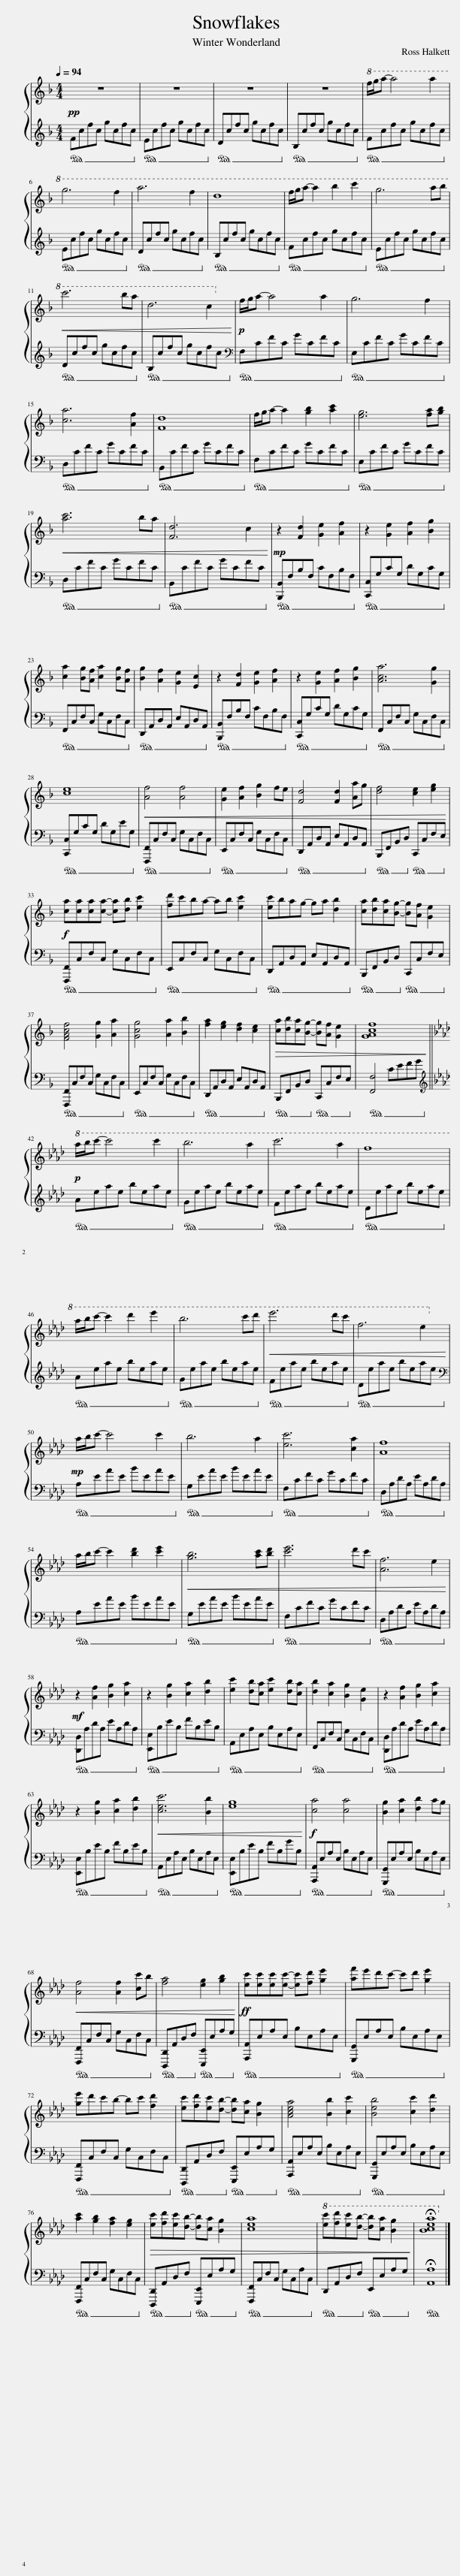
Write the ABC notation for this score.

X:1
%%score { 1 | 2 }
L:1/8
Q:1/4=94
M:4/4
I:linebreak $
K:F
V:1 treble
V:2 treble
V:1
!pp! z8 | z8 | z8 | z8 |!8va(! f'/g'/a'- a'4 a'2 |$ %5
 g'6 f'2 | a'6 f'2 | d'8 | f'/g'/a'- a'2 b'2 c''2 | g'6 a'b' |$ %10
!<(! c''6 b'a' | d'6 c'2!8va)!!<)! |!p! f/g/a- a4 a2 | g6 f2 |$ [ca]6 [Af]2 | %15
 [Fd]8 | f/g/a- a2 [gb]2 [ac']2 | [eg]6 [fa][gb] |$!<(! [ac']6 ba | [Fd]6 c2!<)! | %20
!mp! z2 [Fd]2 [Ge]2 [Af]2 | z2 [Ge]2 [Af]2 [Bg]2 |$ [ca]2 [Bg][Af] [ca]2 [Bg][Af] | [Bg]2 [Af]2 [Ge]2 [Ec]2 | z2 [Fd]2 [Ge]2 [Af]2 | %25
 z2 [Ge]2 [Af]2 [Bg]2 | [Aca]6 [Gg]2 |$ [ce]8 |!<(! [Af]4 [Af]4 | [Ge]2 [Af]2 [Bg]2 fe | %30
 [Fd]4 [Fd]2 [Aa]g | [df]4 [ce]2 [eg]2!<)! |$!f! [ca][ca][ca][ca]- [ca][db] [ec']2 | [fd']c'ba- ab [ec']2 | [ec']bag- ga [db]2 | %35
 [ca][db][ca][Bg]- [Bg][Af] [Ge]2 |$ [FAcf]4 [Gg]2 [Aa]2 | [Gcg]4 [Aa]2 [Bb]2 | [fa]2 [eg]2 [df]2 [ce]2 |!>(! [ca][db][ca][Bg]- [Bg][Af] [Ge]2 | %40
 [GAcf]8!>)! ||$[K:Ab]!p!!8va(! a'/b'/c''- c''4 c''2 | b'6 a'2 | c''6 a'2 | f'8 |$ %45
 a'/b'/c''- c''2 d''2 e''2 | b'6 c''d'' |!<(! e''6 d''c'' | f'6 e'2!8va)!!<)! |$!mp! a/b/c'- c'4 c'2 | %50
 b6 a2 | [ec']6 [ca]2 | [Af]8 |$ a/b/c'- c'2 [bd']2 [c'e']2 |!<(! [gb]6 [ac'][bd'] | %55
 [c'e']6 d'c' | [Af]6 e2!<)! |$!mf! z2 [Af]2 [Bg]2 [ca]2 | z2 [Bg]2 [ca]2 [db]2 | [ec']2 [db][ca] [ec']2 [db][ca] | %60
 [db]2 [ca]2 [Bg]2 [Ge]2 | z2 [Af]2 [Bg]2 [ca]2 |$ z2 [Bg]2 [ca]2 [db]2 |!<(! [cec']6 [Bb]2 | [eg]8!<)! | %65
!f! [ca]4 [ca]4 | [Bg]2 [ca]2 [db]2 ag |$!<(! [Af]4 [Af]2 [cc']b | [fa]4 [eg]2 [gb]2!<)! |!ff! [ec'][ec'][ec'][ec']- [ec'][fd'] [ge']2 | %70
 [af']e'd'c'- c'd' [ge']2 |$ [ge']d'c'b- bc' [fd']2 | [ec'][fd'][ec'][db]- [db][ca] [Bg]2 | [Acea]4 [Bb]2 [cc']2 | [Beb]4 [cc']2 [dd']2 |$ %75
 [ac']2 [gb]2 [fa]2 [eg]2 |!>(! [ec'][fd'][ec'][db]- [db][ca] [Bg]2 | [cea]8 |!8va(! [e'c''][f'd''][e'c''][d'b']- [d'b'][c'a'] [bg']2!>)! | !fermata![bc'e'a']8!8va)! |] %80
V:2
!ped! Fcfc gcfc!ped-up! |!ped! Ecfc gcfc!ped-up! |!ped! Dcfc gcfc!ped-up! |!ped! B,cfc gcfc!ped-up! |!ped! Fcfc gcfc!ped-up! |$ %5
!ped! Ecfc gcfc!ped-up! |!ped! Dcfc gcfc!ped-up! |!ped! B,cfc gcfc!ped-up! |!ped! Fcfc gcfc!ped-up! |!ped! Ecfc gcfc!ped-up! |$ %10
!ped! Dcfc gcfc!ped-up! |!ped! B,cfc gcfc!ped-up! |[K:bass]!ped! F,CFC GCFC!ped-up! |!ped! E,CFC GCFC!ped-up! |$!ped! D,CFC GCFC!ped-up! | %15
!ped! B,,CFC GCFC!ped-up! |!ped! F,CFC GCFC!ped-up! |!ped! E,CFC GCFC!ped-up! |$!ped! D,CFC GCFC!ped-up! |!ped! B,,CFC GCFC!ped-up! | %20
!ped! [B,,,B,,]F,B,F, CF,B,F,!ped-up! |!ped! [C,,C,]G,CG, DG,CG,!ped-up! |$!ped! F,,C,F,C, G,C,F,C,!ped-up! |!ped! D,,A,,D,A,, E,A,,D,A,,!ped-up! |!ped! [B,,,B,,]F,B,F, CF,B,F,!ped-up! | %25
!ped! [C,,C,]G,CG, DG,CG,!ped-up! |!ped! F,,C,F,C, G,C,F,C,!ped-up! |$!ped! [C,,C,]G,CG, DG,EG,!ped-up! |!ped! [F,,,F,,]C,F,C, G,C,F,C,!ped-up! |!ped! E,,C,F,C, G,C,F,C,!ped-up! | %30
!ped! D,,A,,D,A,, E,A,,D,A,,!ped-up! |!ped! B,,,F,,B,,D,!ped-up!!ped! C,,C,F,E,!ped-up! |$!ped! [F,,,F,,]C,F,C, G,C,F,C,!ped-up! |!ped! E,,C,F,C, G,C,F,C,!ped-up! |!ped! D,,A,,D,A,, E,A,,D,A,,!ped-up! | %35
!ped! B,,,F,,B,,D,!ped-up!!ped! C,,C,F,E,!ped-up! |$!ped! [F,,,F,,]C,F,C, G,C,F,C,!ped-up! |!ped! E,,C,F,C, G,C,F,C,!ped-up! |!ped! D,,A,,D,A,, E,A,,D,A,,!ped-up! |!ped! B,,,F,,B,,D,!ped-up!!ped! C,,C,F,E,!ped-up! | %40
!ped! [F,,A,]4 CEFG!ped-up! ||$[K:Ab][K:treble]!ped! Aeae beae!ped-up! |!ped! Geae beae!ped-up! |!ped! Feae beae!ped-up! |!ped! Deae beae!ped-up! |$ %45
!ped! Aeae beae!ped-up! |!ped! Geae beae!ped-up! |!ped! Feae beae!ped-up! |!ped! Deae beae!ped-up! |$[K:bass]!ped! A,EAE BEAE!ped-up! | %50
!ped! G,EAE BEAE!ped-up! |!ped! F,CFC GCFC!ped-up! |!ped! D,A,DA, EA,DA,!ped-up! |$!ped! A,EAE BEAE!ped-up! |!ped! G,EAE BEAE!ped-up! | %55
!ped! F,CFC GCFC!ped-up! |!ped! D,A,DA, EA,DA,!ped-up! |$!ped! [D,,D,]A,DA, EA,DA,!ped-up! |!ped! [E,,E,]B,EB, FB,EB,!ped-up! |!ped! A,,E,A,E, B,E,A,E,!ped-up! | %60
!ped! F,,C,F,C, G,C,F,C,!ped-up! |!ped! [D,,D,]A,DA, EA,DA,!ped-up! |$!ped! [E,,E,]B,EB, FB,EB,!ped-up! |!ped! A,,E,A,E, B,E,A,E,!ped-up! |!ped! [E,,E,]B,EB, FB,GB,!ped-up! | %65
!ped! [A,,,A,,]E,A,E, B,E,A,E,!ped-up! |!ped! [G,,,G,,]E,A,E, B,E,A,E,!ped-up! |$!ped! [F,,,F,,]C,F,C, G,C,F,C,!ped-up! |!ped! [D,,,D,,]A,,D,F,!ped-up!!ped! [E,,,E,,]E,A,G,!ped-up! |!ped! [A,,,A,,]E,A,E, B,E,A,E,!ped-up! | %70
!ped! [G,,,G,,]E,A,E, B,E,A,E,!ped-up! |$!ped! [F,,,F,,]C,F,C, G,C,F,C,!ped-up! |!ped! [D,,,D,,]A,,D,F,!ped-up!!ped! [E,,,E,,]E,A,G,!ped-up! |!ped! [A,,,A,,]E,A,E, B,E,A,E,!ped-up! |!ped! [G,,,G,,]E,A,E, B,E,A,E,!ped-up! |$ %75
!ped! [F,,,F,,]C,F,C, G,C,F,C,!ped-up! |!ped! [D,,,D,,]A,,D,F,!ped-up!!ped! [E,,,E,,]E,A,G,!ped-up! |!ped! [F,,,F,,]C,F,C, G,C,A,C,!ped-up! |!ped! D,,A,,D,F,!ped-up!!ped! E,,E,A,G,!ped-up! |!ped! !fermata![A,,A,]8!ped-up! |] %80
